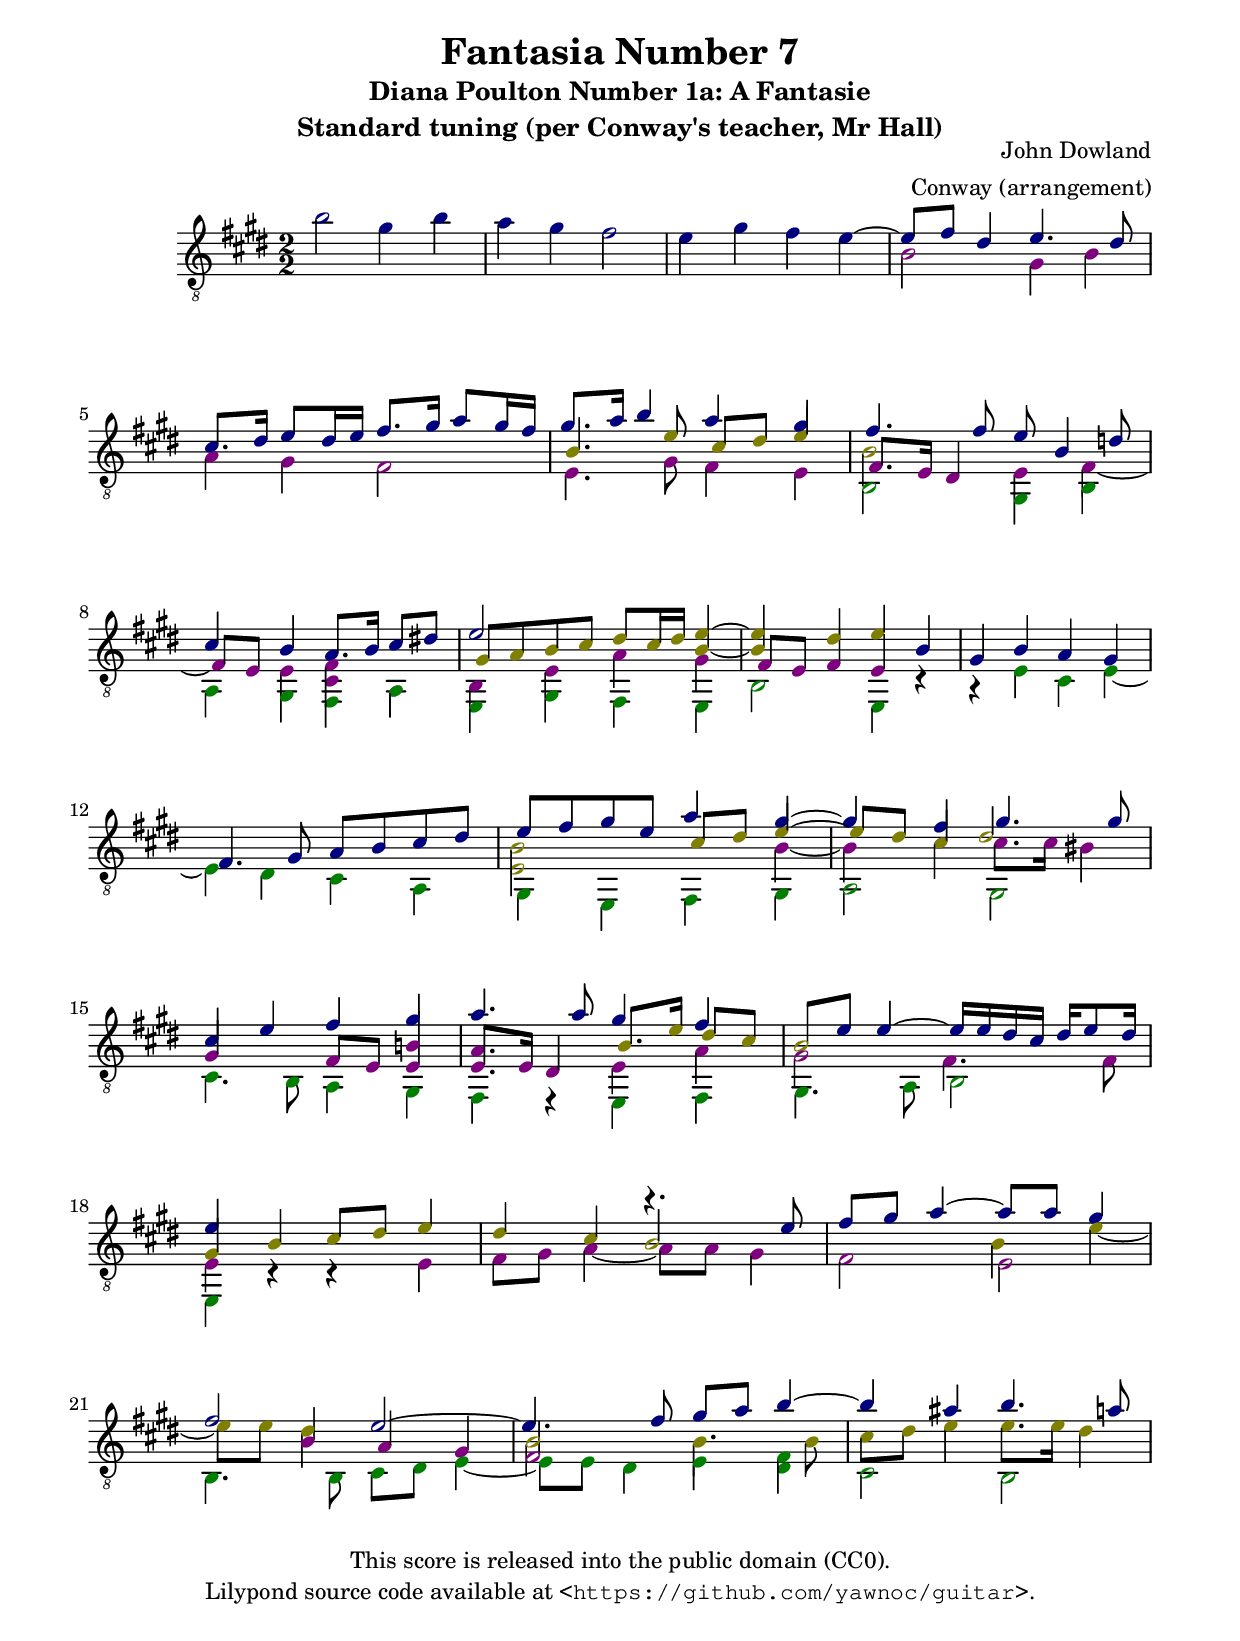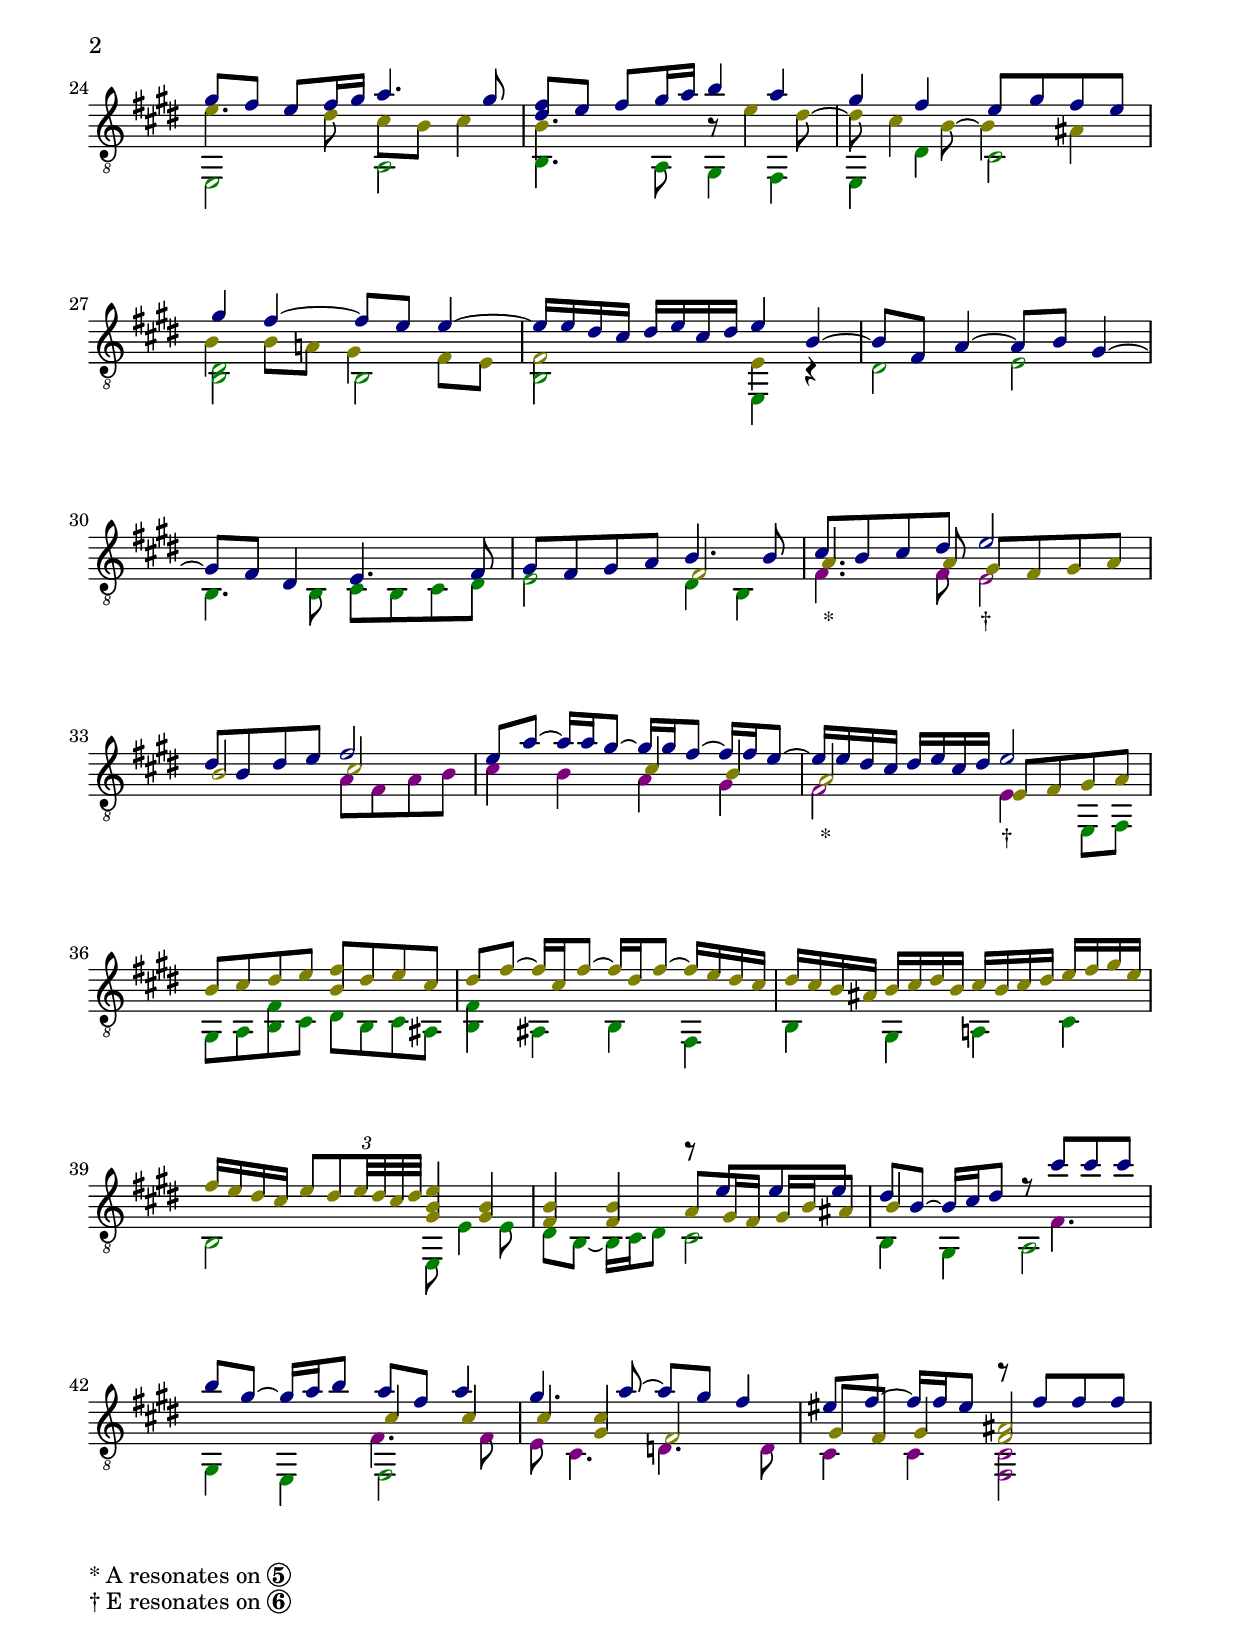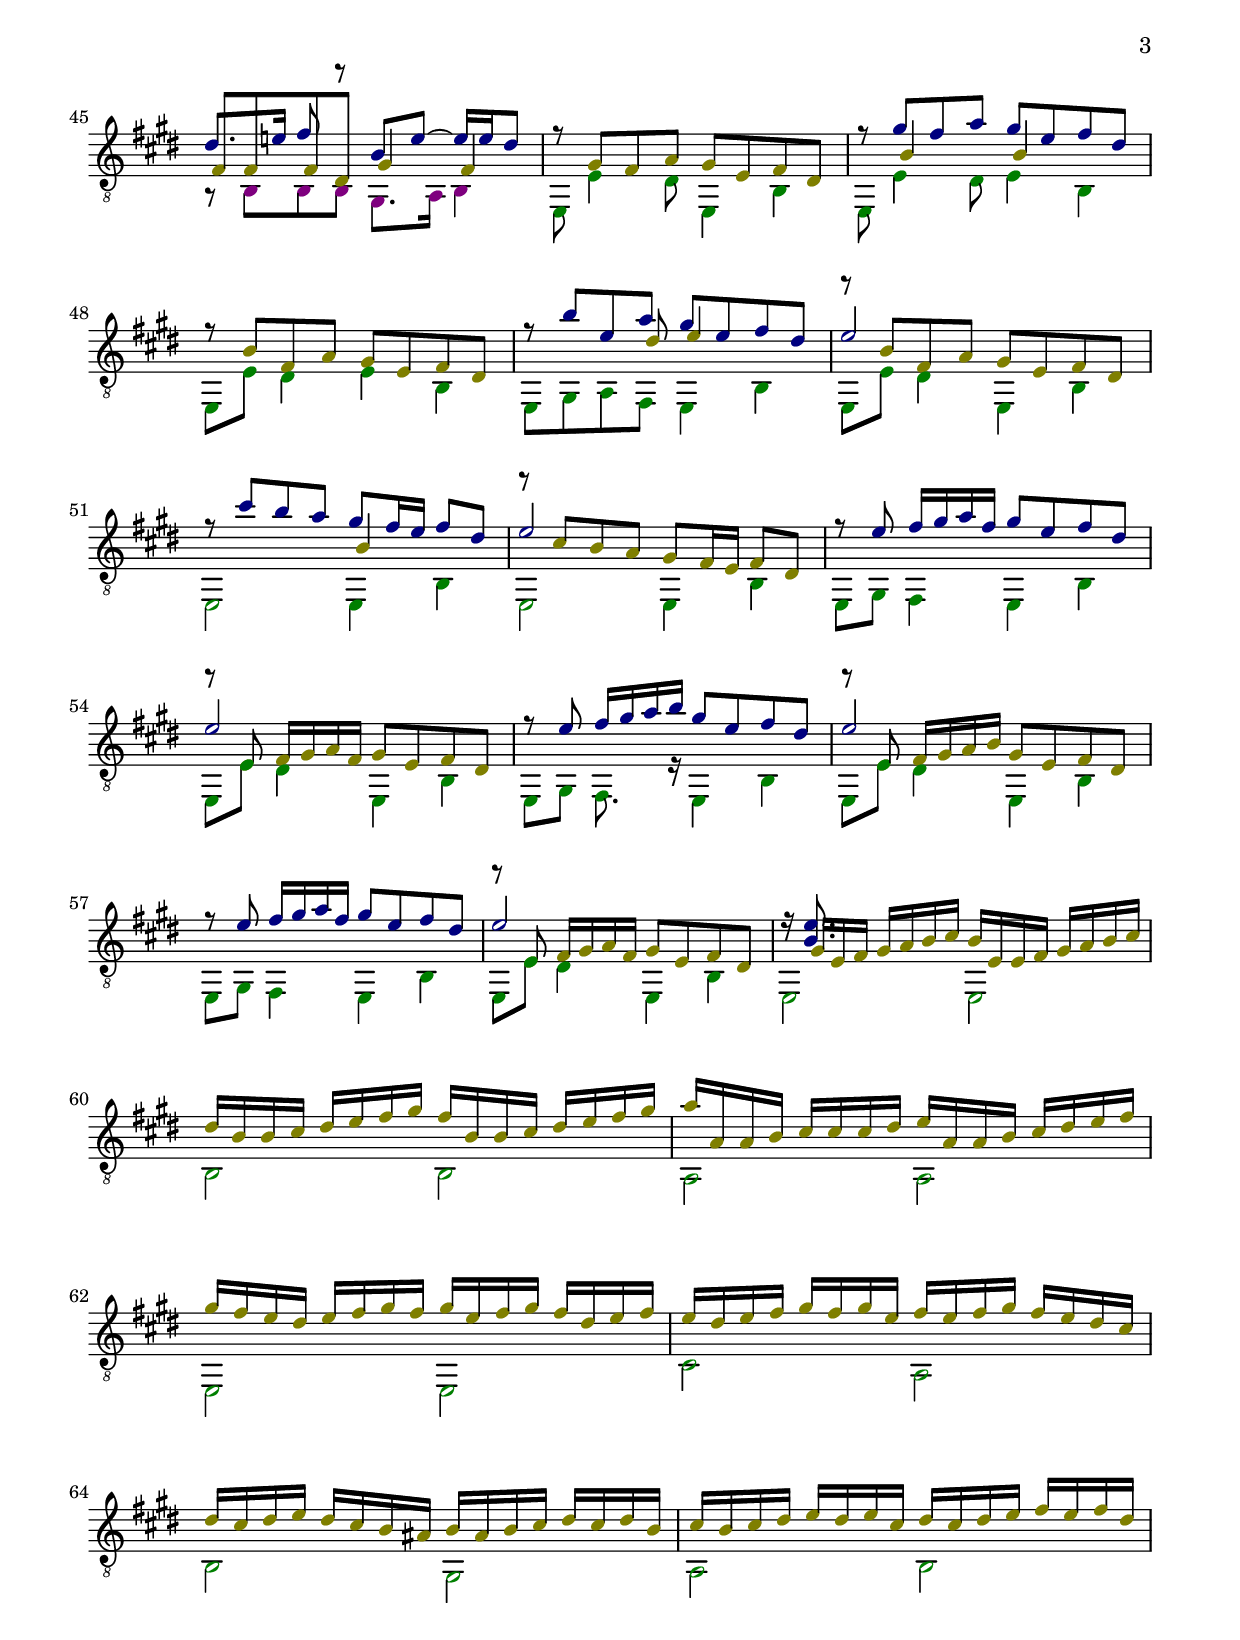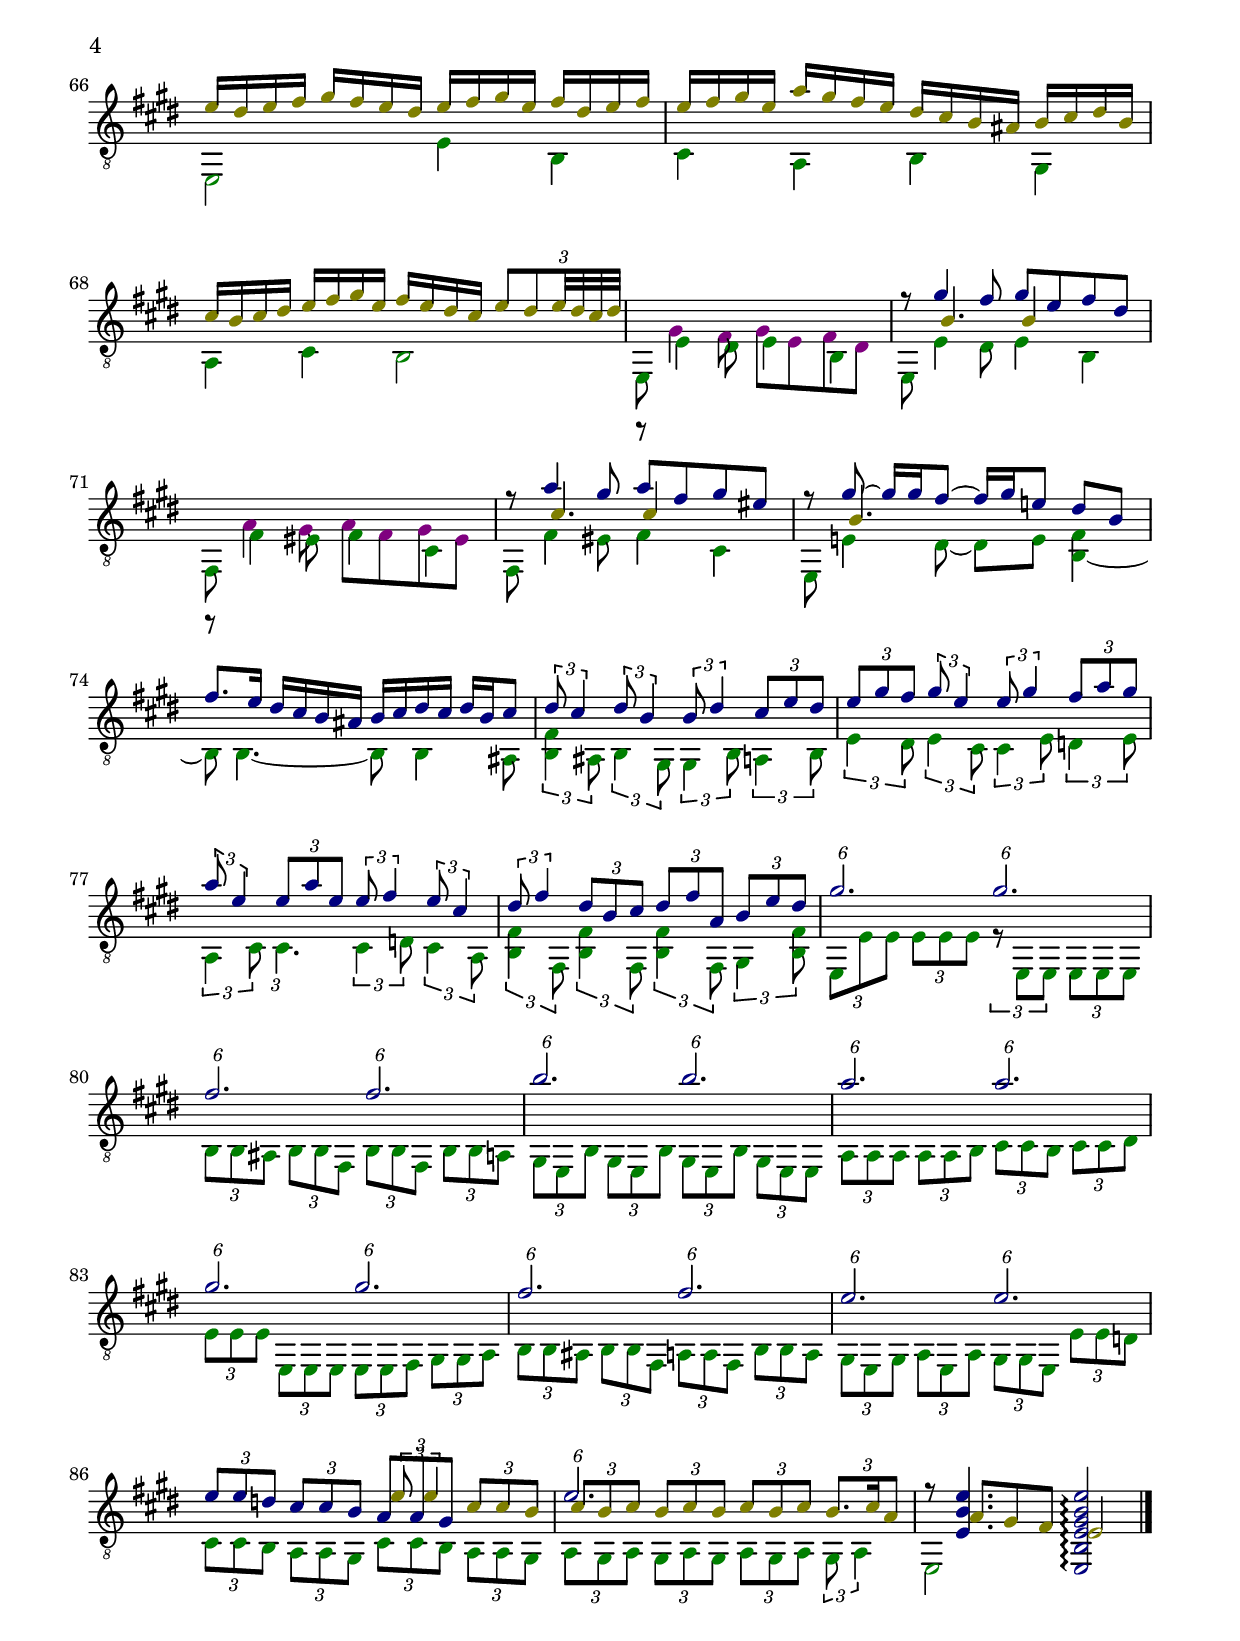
\version "2.18.2"


%%%%%%%%%%%%%%%%%%%%%%%%%%%%%%%%%%%%%%%%%%%%%%%%%%%%%%%%%%%%%%%%
% General
%%%%%%%%%%%%%%%%%%%%%%%%%%%%%%%%%%%%%%%%%%%%%%%%%%%%%%%%%%%%%%%%

\paper {
  top-margin = 1.5\cm
  left-margin = 1.5\cm
  right-margin = 1.5\cm
  bottom-margin = 1.5\cm
  ragged-last-bottom = ##f
  footnote-separator-markup = \markup { \vspace #1.5 }
}

globalSettings = {
  \accidentalStyle modern
  \compressFullBarRests
  \mergeDifferentlyHeadedOn
  \mergeDifferentlyDottedOn
  \numericTimeSignature
  \pointAndClickOff
  \override TextScript.extra-offset = #'(0 . 0.7)
  \override Score.FootnoteItem.annotation-line = ##f
}

origin-url = "https://github.com/yawnoc/guitar"

\header {
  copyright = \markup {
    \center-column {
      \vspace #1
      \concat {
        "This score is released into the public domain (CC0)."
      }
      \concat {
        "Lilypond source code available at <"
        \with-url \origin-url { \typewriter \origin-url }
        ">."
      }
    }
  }
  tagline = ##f
}

triplet = #(define-music-function
  (parser location music) (ly:music?)
  #{
    \tuplet 3/2 { $music }
  #}
)

tripletDuple = #(define-music-function
  (parser location music) (ly:music?)
  #{
    \tuplet 6/4 { $music }
  #}
)

overrideBeamedStemLengths = #(define-scheme-function
  (parser location lengths) (list?)
  #{
    \override Stem.details.beamed-lengths = $lengths
  #}
)
revertBeamedStemLengths = { \revert Stem.details.beamed-lengths }

overrideBeamVerticalPositions = #(define-scheme-function
  (parser location positions) (pair?)
  #{
    \override Beam.positions = $positions
  #}
)

%%%%%%%%%%%%%%%%%%%%%%%%%%%%%%%%%%%%%%%%%%%%%%%%%%%%%%%%%%%%%%%%
% Semantic bar lines
%%%%%%%%%%%%%%%%%%%%%%%%%%%%%%%%%%%%%%%%%%%%%%%%%%%%%%%%%%%%%%%%

barLineGoto = { \bar "||" }
barLineKeyChange = { \bar "||" }
barLineEnd = { \bar "|." }

%%%%%%%%%%%%%%%%%%%%%%%%%%%%%%%%%%%%%%%%%%%%%%%%%%%%%%%%%%%%%%%%
% Guitar notation
%%%%%%%%%%%%%%%%%%%%%%%%%%%%%%%%%%%%%%%%%%%%%%%%%%%%%%%%%%%%%%%%

stringNumbersAbove = { \set stringNumberOrientations = #'(up) }
stringNumbersBelow = { \set stringNumberOrientations = #'(down) }

fingeringAbove = { \set fingeringOrientations = #'(up) }
fingeringBelow = { \set fingeringOrientations = #'(down) }
fingeringAleft = { \set fingeringOrientations = #'(left) }
fingeringAright = { \set fingeringOrientations = #'(right) }

startGraceMusic = {
  <>(
  \override Fingering.font-size = -6
}
stopGraceMusic = {
  \revert Fingering.font-size
  <>)
}

overrideHorizontalShift = #(define-scheme-function
  (parser location distance) (number?)
  #{
    \override NoteColumn.force-hshift = $distance
  #}
)
revertHorizontalShift = { \revert NoteColumn.force-hshift }

barreSpan = #(define-music-function
  (parser location label offsetPair music)
  (string? (pair? (cons 0 0)) ly:music?)
  (let
    (
      (elements (extract-named-music music '(NoteEvent EventChord)))
    )
    (if
      (pair? elements)
      (let
        (
          (first-element (first elements))
          (last-element (last elements))
        )
        (set!
          (ly:music-property first-element 'articulations)
          (cons
            (make-music 'TextSpanEvent 'span-direction -1)
            (ly:music-property first-element 'articulations)
          )
        )
        (set!
          (ly:music-property last-element 'articulations)
          (cons
            (make-music 'TextSpanEvent 'span-direction 1)
            (ly:music-property last-element 'articulations)
          )
        )
      )
    )
  )
  #{
    \once \override TextSpanner.font-shape = #'upright
    \once \override TextSpanner.style = #'line
    \once \override TextSpanner.extra-offset = #offsetPair
    \once \override TextSpanner.bound-details = #`(
      (left
        (text . ,#{ \markup { \raise #-0.7 { #label \hspace #0.7 }} #})
        (Y . 0)
        (padding . -0.8)
        (attach-dir . -2)
      )
      (right
        (text . ,#{ \markup { \draw-line #'(0 . -1.3) } #}) ;; draw hook
        (Y . 0)
        (padding . -0.5)
        (attach-dir . 2)
      )
    )
    \once \override TextSpanner #'after-line-breaking = #(lambda (grob)
      (let*
        (
          (originalGrob (ly:grob-original grob))
          (splitGrobs (ly:spanner-broken-into originalGrob))
        )
        (if
          (and
            (>= (length splitGrobs) 2)
            (not (eq? (car (last-pair splitGrobs)) grob))
          )
          (begin
            (ly:grob-set-nested-property! grob
              '(bound-details right text)
              #{ \markup { \draw-line #'(0 . 0) } #} ;; suppress draw hook
            )
            (ly:grob-set-property! grob
              'extra-offset
              (cons
                (car offsetPair)
                (+ (cdr offsetPair) 0.7) ;; correction for suppressed hook
              )
            )
            (ly:grob-set-nested-property! grob
              '(bound-details right padding)
              #'-3 ;; increase spanner length
            )
          )
        )
      )
    )
    $music
  #}
)

barre = #(define-scheme-function
  (parser location label) (string?)
  #{
    \markup {
      \center-align {
        \hspace #0.7
        $label
      }
    }
  #}
)

nudgeNextBarre = #(define-scheme-function
  (parser location distance) (number?)
  #{
    \once \override TextScript.X-offset = $distance
  #}
)

position = #(define-scheme-function
  (parser location label) (string?)
  #{
    \markup {
      \center-align {
        \hspace #0.5
        $label
      }
    }
  #}
)

#(define-markup-command
  (markupString layout properties stringNumber) (markup?)
  (interpret-markup layout properties
    #{
      \markup \circle { \bold #stringNumber }
    #}
  )
)

#(define-markup-command
  (resonatesOn layout properties note stringNumber) (markup? markup?)
  (interpret-markup layout properties
    #{
      \markup { #note "resonates on" \markupString #stringNumber }
    #}
  )
)

%%%%%%%%%%%%%%%%%%%%%%%%%%%%%%%%%%%%%%%%%%%%%%%%%%%%%%%%%%%%%%%%
% Goto statements
%%%%%%%%%%%%%%%%%%%%%%%%%%%%%%%%%%%%%%%%%%%%%%%%%%%%%%%%%%%%%%%%

overrideGotoVisibility = {
  \once \override Score.RehearsalMark #'break-visibility = #'#(#t #t #f)
}

makeGotoMark = #(define-scheme-function
  (parser location label) (string?)
  #{
    \mark \markup { \small \italic $label }
  #}
)

simultaneousMarkSeparator = {
  \cadenzaOn
    s1073741824 % stupid, but works
  \cadenzaOff
}

coda = {
  \overrideGotoVisibility
  \mark \markup { \musicglyph #"scripts.coda" }
}

fine = {
  \overrideGotoVisibility
  \makeGotoMark Fine
}

dcAlCoda = {
  \overrideGotoVisibility
  \makeGotoMark "D.C. al Coda"
}

dcAlFine = {
  \overrideGotoVisibility
  \makeGotoMark "D.C. al Fine"
}

toCoda = {
  \overrideGotoVisibility
  \makeGotoMark "to Coda"
}



\header {
  title = "Fantasia Number 7"
  subtitle = \markup {
    \center-column {
      "Diana Poulton Number 1a: A Fantasie"
      "Standard tuning (per Conway's teacher, Mr Hall)"
    }
  }
  composer = "John Dowland"
  arranger = "Conway (arrangement)"
}


initialSignatures = {
  \clef "treble_8"
  \key e \major
  \time 2/2
  \set Timing.beamExceptions = #'()
  \set Timing.baseMoment = #(ly:make-moment 1/4)
  \set Timing.beatStructure = #'(1 1 1 1)
  \set Timing.beamExceptions = #'(
    (
      end
        .
      (
        ((1 . 8) . (4 4)) ;; quavers by fours
        ((1 . 12) . (3 3 3 3)) ;; anything shorter by beat
      )
    )
  )
}


highVoiceMusic = {
  
  \override NoteHead.color = #darkblue
  
  % Main theme high
  \barNumberCheck #1
  \relative c'' {
    \stemDown
    b2 gis4 b |
    a gis fis2 |
    e4 gis fis e~ |
    \stemUp
    e8 fis dis4 e4. dis8 |
    cis8. dis16 e8 dis16 e fis8. gis16 a8 gis16 fis |
    gis8. a16 b4 a gis |
    \once \overrideHorizontalShift #0.3 fis4. fis8 e8 b4 d8 |
    cis4 b a8. b16 cis8 dis |
    e2 s2 |
    s2 s4
  }
  
  % Main theme low
  \barNumberCheck #10
  \relative c' {
    b4 |
    gis b a gis |
    fis4. gis8 a b cis dis |
    e fis gis e a4 gis~ |
    gis
      \shiftOn
        \once \overrideHorizontalShift #0
        fis
      \shiftOff
      \once \overrideHorizontalShift #0.45 gis4. gis8 |
    cis,4 e fis gis |
    a4. a8 gis4 fis |
    \once \hide NoteHead b,8 e e4~ e16 e dis cis dis16 e8 dis16 |
    e4
  }
  
  % Tee-tee taa high
  \barNumberCheck #18
  \relative c'' {
    s4 s2 |
    s2 c4.\rest e,8 |
    fis8 gis a4~ a8 a gis4 |
    fis2 e2~ |
    \once \overrideHorizontalShift #-0.25 e4. fis8 gis8 a b4~ |
    b ais b4. a8 |
    gis8 fis e8 fis16 gis a4. gis8 |
    <fis dis>8 e fis8 gis16 a b4 a |
    gis fis e8 gis fis e |
    gis4 fis~ fis8 e e4~ |
    e16 e dis cis dis e cis dis e4
  }
  
  % Tee-tee taa low
  \barNumberCheck #28
  \relative c' {
    b4~ |
    b8 fis a4~ a8 b gis4~ |
    gis8 fis dis4 e4. fis8 |
    gis fis gis a b4. b8 |
    cis b cis dis e2 |
    dis8 b dis e fis2 |
    e8 a~ a16 a gis8~ gis16 gis fis8~ fis16 fis e8~ |
    e16 e dis cis dis e cis dis e2 |
  }
  
  % Ascending scale
  \barNumberCheck #36
  {
    s1 * 3 |
    s2
  }
  
  % Tee-tee-tee
  \barNumberCheck #39
  \relative c' {
    s2 |
    s2 r8 e e e |
    dis b~ b16 cis dis8 r8 cis' cis cis |
    b8 gis~ gis16 a b8 a8 fis a4 |
    gis4. a8~ a gis fis4 |
    eis8 fis~ fis16 fis eis8 r8 fis fis fis |
    dis8. e16 fis8 r b,8 e~ e16 e dis8 |
  }
  
  % Majestic theme
  \barNumberCheck #46
  \relative c'' {
    s1 |
    r8 gis fis a gis e fis dis |
    s1 |
    r8 b' e, a gis e fis dis |
    e2 s2 |
    r8 cis' b a gis8 fis16 e fis8 dis |
    e2 s2 |
    r8 e fis16 gis a fis gis8 e fis dis |
    e2 s2 |
    r8 e fis16 gis a b gis8 e fis dis |
    e2 s2 |
    r8 e fis16 gis a fis gis8 e fis dis |
    e2 s2 |
  }
  
  % Scale runs
  \barNumberCheck #59
  \relative c' {
    r16 <e b>8. s4 s2 |
    s1 * 9 |
  }
  
  % Majestic interlude
  \barNumberCheck #69
  \relative c'' {
    s1 |
    r8 gis4 fis8 gis e fis dis |
    s1 |
    r8 a'4 gis8 a fis gis eis |
    r8 gis~ gis16 gis fis8~ fis16 gis e8 dis b |
    fis'8. e16 dis cis b ais
      b16 cis dis cis dis b cis8 |
  }
  
  % Triple runs
  \barNumberCheck #75
  \relative c' {
    \triplet { dis8 cis4 } \triplet { dis8 b4 }
      \triplet { b8 dis4 } \triplet { cis8 e dis } |
    \triplet { e8 gis fis } \triplet { gis8 e4 }
      \triplet { e8 gis4 } \triplet { fis8 a gis } |
    \triplet { a8 e4 } \triplet { e8 a e }
      \triplet { e8 fis4 } \triplet { e8 cis4 } |
    \triplet { dis8 fis4 } \triplet { dis8 b cis }
      \triplet { dis8 fis a, } \triplet { b e dis } |
    \tripletDuple { gis2. } \tripletDuple { gis } |
    \tripletDuple { fis } \tripletDuple { fis } |
    \tripletDuple { b } \tripletDuple { b } |
    \tripletDuple { a } \tripletDuple { a } |
    \tripletDuple { gis } \tripletDuple { gis } |
    \tripletDuple { fis } \tripletDuple { fis } |
    \tripletDuple { e } \tripletDuple { e } |
    \triplet { e8 e d } \triplet { cis cis b }
      \triplet { a a gis } s4 |
    \tripletDuple { e'2. } s2 |
  }
  
  % Finishing chords
  \barNumberCheck #88
  \relative c {
    r8 <e b' e>4.
      <e, b' e gis b e>2 \arpeggio
      \barLineEnd
  }
  
}


lowVoiceMusic = {
  
  \override NoteHead.color = #darkgreen
  
  % Main theme high
  \barNumberCheck #1
  \relative c {
    s1 * 6 |
    b2 gis4 b |
    a gis fis a |
    e gis fis e |
    b'2 e,4
  }
  
  % Main theme low
  \barNumberCheck #10
  \relative c {
    r4 |
    r4 e cis e~ |
    e dis cis a |
    gis e fis gis |
    a2 gis |
    cis4. b8 a4 gis |
    fis r e fis |
    gis4. a8 b2 |
    e,4
  }
  
  % Tee-tee taa high
  \barNumberCheck #18
  \relative c {
    s4 s4 s4 |
    s1 * 2 |
    b4. b8 cis8 dis e4~ |
    \once \overrideHorizontalShift #1 e8 e dis4 e4 <dis fis> |
    cis2 b |
    e, a |
    b4. a8 gis4 fis |
    e dis' cis2 |
    <b dis> b |
    b e,4
  }
  
  % Tee-tee taa low
  \barNumberCheck #28
  \relative c {
    r4 |
    dis2 e |
    b4. b8 cis b cis dis |
    e2 dis4 b |
    s1 * 3 |
    s2
  }
  
  % Ascending scale
  \barNumberCheck #35
  \relative c, {
    s4 e8 fis |
    gis a <b fis'> cis dis b cis ais |
    <b fis'>4 ais b fis |
    b gis a cis |
    b2
  }
  
  % Tee-tee-tee
  \barNumberCheck #39
  \relative c, {
    e8 e'4 e8 |
    dis8 b~ b16 cis dis8 cis2 |
    b4 gis a2 |
    gis4 e fis2 |
    s1 * 3 |
  }
  
  % Majestic theme
  \barNumberCheck #46
  \relative c, {
    e8 e'4 dis8 e,4 b' |
    e,8 e'4 dis8 e4 b |
    e,8 e' dis4 e b |
    e,8 gis a fis e4 b' |
    e,8 e' dis4 e, b' |
    e,2 e4 b' |
    e,2 e4 b' |
    e,8 gis fis4 e b' |
    e,8 e' dis4 e, b' |
    e,8[ gis] fis8. r16 e4 b' |
    e,8 e' dis4 e, b' |
    e,8 gis fis4 e b' |
    e,8 e' dis4 e, b' |
  }
  
  % Scale runs
  \barNumberCheck #59
  \relative c, {
    e2 e |
    b' b |
    a a |
    e e |
    cis' a |
    b gis |
    a b |
    e, e'4 b |
    cis a b gis |
    a cis b2 |
  }
  
  % Majestic interlude
  \barNumberCheck #69
  \relative c, {
    e8 e'4 dis8 e4 b |
    e,8 e'4 dis8 e4 b |
    fis8 fis'4 eis8 fis4 cis |
    fis,8 fis'4 eis8 fis4 cis |
    e,8 e'4 dis8~ dis e <b~ fis'>4 |
    b8 b4.~ b8 b4 ais8 |
  }
  
  % Triple runs
  \barNumberCheck #75
  \relative c {
    \triplet { <b fis'>4 ais8 } \triplet { b4 gis8 }
      \triplet { gis4 b8 } \triplet { a4 b8 } |
    \triplet { e4 dis8 } \triplet { e4 cis8 }
      \triplet { cis4 e8 } \triplet { d4 e8 } |
    \triplet { a,4 cis8 } \triplet { cis4. }
      \triplet { cis4 d8 } \triplet { cis4 a8 } |
    \triplet { <b fis'>4 fis8 } \triplet { <b fis'>4 fis8 }
      \triplet { <b fis'>4 fis8 } \triplet { gis4 <b fis'>8 } |
    \triplet { e,8 e' e } \triplet { e e e }
      \triplet { r e, e } \triplet { e e e } |
    \triplet { b' b ais } \triplet { b b fis }
      \triplet { b b fis } \triplet { b b a } |
    \triplet { gis e b' } \triplet { gis e b' }
      \triplet { gis e b' } \triplet { gis e e } |
    \triplet { a a a } \triplet { a a b }
      \triplet { cis cis b } \triplet { cis cis dis } |
    \triplet { e e e } \triplet { e, e e }
      \triplet { e e fis } \triplet { gis gis a } |
    \triplet { b b ais } \triplet { b b fis }
      \triplet { a a fis } \triplet { b b a } |
    \triplet { gis e gis } \triplet { a e a }
      \triplet { gis gis e } \triplet { e' e d } |
    \triplet { cis cis b } \triplet { a a gis }
      \triplet { cis cis b } \triplet { a a gis } |
    \triplet { a gis a } \triplet { gis a gis }
      \triplet { a gis a } \triplet { gis8 a4 } |
  }
  
  % Finishing chords
  \barNumberCheck #88
  \relative c, {
    e2 s2 |
  }
  
}


upperMiddleVoiceMusic = {
  
  \override NoteHead.color = #darkyellow
  
  % Main theme high
  \barNumberCheck #1
  \relative c' {
    s1 * 5 |
    \once \overrideHorizontalShift #0.4 b4. e8
      cis8 dis
      \once \overrideHorizontalShift #0 e4 |
    \stemDown
    \once \overrideHorizontalShift #0 b2 s2 |
    \stemUp
    s1 |
    gis8 a b cis dis8 cis16 \shiftOff dis <e~ b_~>4 |
    <e b> dis e
    \shiftOn
  }
  
  % Main theme low
  \barNumberCheck #10
  \relative c' {
    s4 |
    s1 * 2 |
    \stemDown
    <b e,>2
    \stemUp
      cis8 dis \once \overrideHorizontalShift #0 e4~ |
    e8 dis
      \shiftOff cis4 \shiftOn
      \once \overrideHorizontalShift #-0.75 dis2 |
    s1 |
    s2 \stemUp b8. e16 dis8 cis |
      \once \overrideHorizontalShift #-0.07
      \once \hide Stem
        b2
      s2 |
    \once \overrideHorizontalShift #0 gis4
  }
  
  % Tee-tee taa high
  \barNumberCheck #18
  \relative c' {
    b4 cis8 dis e4 |
    dis4 cis b2 |
    \stemDown
    s2 b4 e_~ |
    \once \overrideHorizontalShift #0.9 e8 e
      \once \overrideHorizontalShift #0 dis4 s2 |
    \once \overrideHorizontalShift #0 b2
    \overrideHorizontalShift #0
      b4. b8 |
    cis8 dis e4 e8. e16 dis4 |
    e4. dis8 cis8 b cis4 |
    b4. s8 b8\rest e4 dis8~ |
    dis8 cis4 b8~
    \revertHorizontalShift
      b4 ais |
    b4 b8 a gis4 fis8 e |
    \overrideHorizontalShift #0
    fis2 e4
    \revertHorizontalShift
    \stemUp
  }
  
  % Tee-tee taa low
  \barNumberCheck #28
  \relative c {
    s4 |
    s1 * 2 |
    s2 fis2 |
    \footnote "*" #'(0 . -4) \markup { "*" \resonatesOn A 5 }
    a4. a8 gis fis gis a |
    b2 cis |
    s2 cis4 b |
    \footnote "*" #'(0 . -4) \markup { }
    a2
  }
  
  % Ascending scale
  \barNumberCheck #35
  \relative c {
    e8 fis gis a |
    b cis dis e <fis b,> dis e cis |
    dis fis~ fis16 cis fis8~ fis16 dis fis8~ fis16 e dis cis |
    dis cis b ais b cis dis b cis b cis dis e fis gis e |
    fis e dis cis \triplet { e8 dis e32 dis cis dis } <e b gis>4
  }
  
  % Tee-tee-tee
  \barNumberCheck #39
  \relative c' {
    <b gis>4 |
    <b fis> <b fis> a8 gis16 fis gis16 b ais8 |
    b4 s4 s2 |
    s2 cis4 cis |
    cis <cis gis> fis,2 |
    gis8 fis gis4 <ais fis>2 |
    fis8 fis fis dis gis4 fis |
  }
  
  % Majestic theme
  \barNumberCheck #46
  \relative c' {
    r8 gis fis a gis e fis dis |
    s8 b'4 s8 b4 s4 |
    r8 b8 fis a gis e fis dis |
    s4. dis'8 e4 s4 |
    r8 b8 fis a gis e fis dis |
    s2 b'4 s4 |
    r8 cis b a gis8 fis16 e fis8 dis |
    s1 |
    r8 e fis16 gis a fis gis8 e fis dis |
    s1 |
    r8 e fis16 gis a b gis8 e fis dis |
    s1 |
    r8 e fis16 gis a fis gis8 e fis dis |
  }
  
  % Scale runs
  \barNumberCheck #59
  \relative c' {
    s16 gis e fis gis a b cis
      b e, e fis gis a b cis |
    dis b b cis dis e fis gis
      fis b, b cis dis e fis gis |
    a a, a b cis cis cis dis
      e a, a b cis dis e fis |
    gis fis e dis e fis gis fis
      gis e fis gis fis dis e fis |
    e dis e fis gis fis gis e
      fis e fis gis fis e dis cis |
    dis cis dis e dis cis b ais
      b ais b cis dis cis dis b |
    cis b cis dis e dis e cis
      dis cis dis e fis e fis dis |
    e dis e fis gis fis e dis
      e fis gis e
      fis dis e fis |
    e fis gis e
      a gis fis e
      dis cis b ais
      b cis dis b |
    cis b cis dis
      e fis gis e
      fis e dis cis
      \triplet { e8 dis e32 dis cis dis } |
  }
  
  % Majestic interlude
  \barNumberCheck #69
  \relative c' {
    s1 |
    s8 b4. b4 s4 |
    s1 |
    s8 cis4. cis4 s4 |
    s8 b4. s2 |
    s1 |
  }
  
  % Triple runs
  \barNumberCheck #75
  \relative c' {
    s1 * 11 |
    s2 \triplet { e8 e4 } \triplet { cis8 cis b } |
    \triplet { cis b cis } \triplet { b cis b }
      \triplet { cis b cis } \triplet { b8. cis16 a8 } |
  }
  
  % Finishing chords
  \barNumberCheck #88
  \relative c' {
    s8 a gis fis e2 |
  }
  
}


lowerMiddleVoiceMusic = {
  
  \override NoteHead.color = #darkmagenta
  
  % Main theme high
  \barNumberCheck #1
  \relative c' {
    s1 * 3 |
    \shiftOff
    b2 gis4 b |
    a gis fis2 |
    \once \overrideHorizontalShift #0.3 e4. gis8 fis4 e |
    \shiftOn
    \stemUp
    \overrideBeamedStemLengths #'(3)
    fis8. e16 dis4 \stemDown
    \revertBeamedStemLengths
      \overrideHorizontalShift #0 e4 fis~ |
      \revertHorizontalShift
    \stemUp
    fis8 e \stemDown
      \overrideHorizontalShift #0 e4 <cis fis>4 a |
    b e a gis |
      \revertHorizontalShift
    \stemUp
    fis8 e
      \overrideHorizontalShift #0 fis4 e
      \revertHorizontalShift
    \stemDown
  }
  
  % Main theme low
  \barNumberCheck #10
  \relative c {
    s4 |
    s1 * 2 |
    s2 s4 \overrideHorizontalShift #0 b'4~ |
    b \revertHorizontalShift
      \shiftOff cis \shiftOn
      \overrideBeamedStemLengths #'(3)
      \once \overrideHorizontalShift #0.3
        cis8. cis16
      \revertBeamedStemLengths
      bis4 |
    \stemUp
    \once \overrideHorizontalShift #0 gis4 s4
      \once \overrideHorizontalShift #0 fis8 e
      \once \overrideHorizontalShift #0 <e b'>4 |
    \once \overrideHorizontalShift #0 <e a>8. e16 dis4
      \stemDown
      \overrideHorizontalShift #0 e4 a |
      \revertHorizontalShift
    \once \overrideHorizontalShift #-0.07 gis2 fis4. fis8 |
    \once \overrideHorizontalShift #0 e4
  }
  
  % Tee-tee taa high
  \barNumberCheck #18
  \relative c {
    \shiftOff
    r4 r e |
    fis8 gis a4~ a8 a gis4 |
    fis2 e |
    \shiftOn
    \stemUp
    s4 \once \overrideHorizontalShift #0 b' a gis |
    \once \overrideHorizontalShift #0 fis2 s2 |
    \stemDown
    s1 * 5 |
    s2 s4
  }
  
  % Tee-tee taa low
  \barNumberCheck #28
  \relative c {
    s4 |
    s1 * 3 |
    fis4. fis8
      \footnote "†" #'(0 . -2.5) \markup { "†" \resonatesOn E 6 }
      e2 |
    s2 a8 fis a b |
    cis4 b a gis |
    fis2
      \footnote "†" #'(0 . -2.5) \markup { }
      e4
  }
  
  % Ascending scale
  \barNumberCheck #35
  {
    s4 |
    s1 * 3 |
    s2
  }
  
  % Tee-tee-tee
  \barNumberCheck #39
  \relative c {
    s2 |
    s1 |
    s2 s8 fis4. |
    s2 fis4. fis8 |
    e8 cis4. d4. d8 |
    cis4 cis <cis fis,>2 |
    r8 b b b gis8. a16 b4 |
  }
  
  % Majestic theme
  \barNumberCheck #46
  {
    s1 * 13 |
  }
  
  % Scale runs
  \barNumberCheck #59
  {
    s1 * 10 |
  }
  
  % Majestic interlude
  \barNumberCheck #69
  \relative c' {
    r8 gis4 fis8 gis e fis dis |
    s1 |
    r8 a'4 gis8 a fis gis eis |
    s1 * 3 |
  }
  
}


allMusic = {
  \new Staff \with {
    midiInstrument = #"acoustic guitar (nylon)"
  }
  \globalSettings
  \initialSignatures
  <<
    << \highVoiceMusic >>
      \\
    << \lowVoiceMusic >>
      \\
    << \upperMiddleVoiceMusic >>
      \\
    << \lowerMiddleVoiceMusic >>
  >>
}


\score {
  \allMusic
}

\score {
  \allMusic
  \midi { }
}
